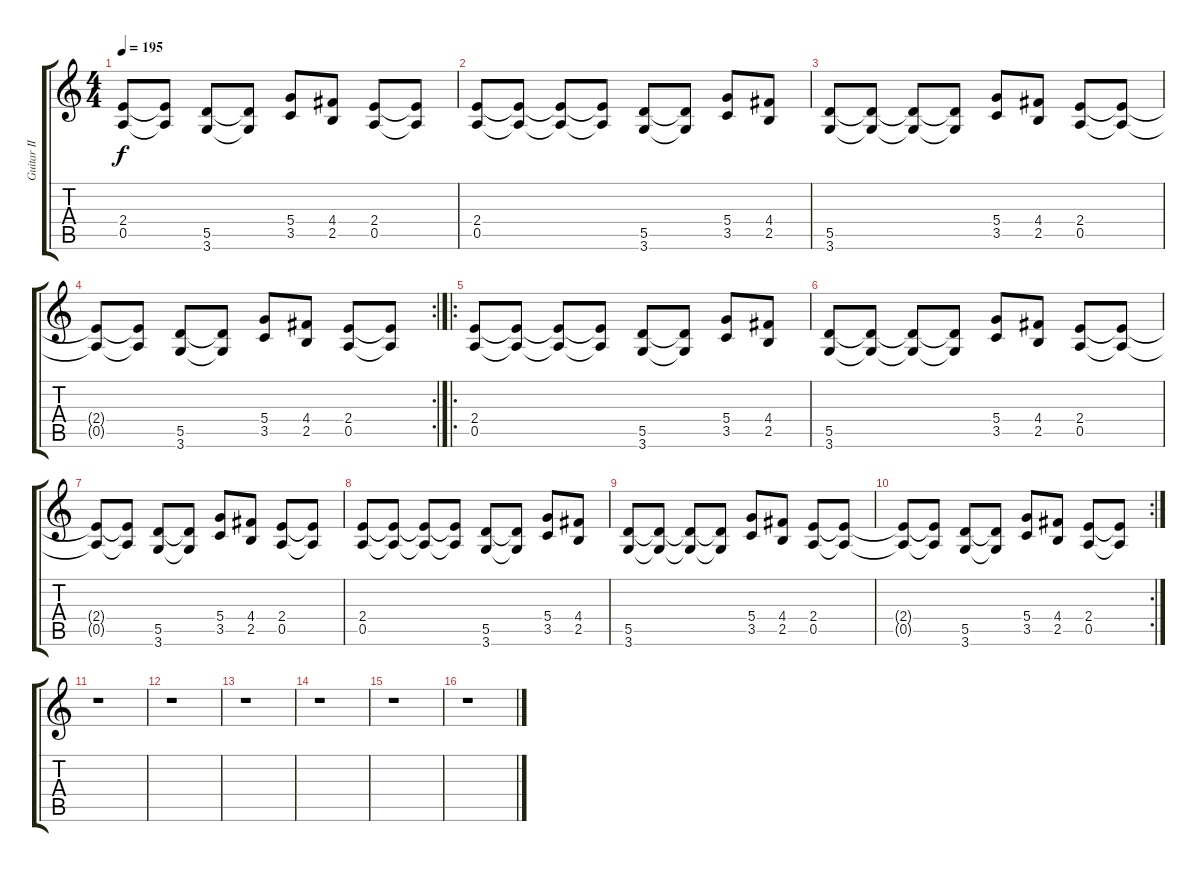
\track ("Guitar II" "Guitar II") {instrument overdrivenguitar}
\staff {score tabs}
\tuning (E4 B3 G3 D3 A2 E2) {hide}
\ts (4 4)
\tempo 195
\clef g2
\ks c
(2.4{t} 0.5{t}).8{dy f} (2.4{t} 0.5{t}).8 (5.5 3.6).8 (5.5{t} 3.6{t}).8 (5.4 3.5).8 (4.4 2.5).8 (2.4 0.5).8 (2.4{t} 0.5{t}).8 |
(2.4 0.5).8 (2.4{t} 0.5{t}).8 (2.4{t} 0.5{t}).8 (2.4{t} 0.5{t}).8 (5.5 3.6).8 (5.5{t} 3.6{t}).8 (5.4 3.5).8 (4.4 2.5).8 |
(5.5 3.6).8 (5.5{t} 3.6{t}).8 (5.5{t} 3.6{t}).8 (5.5{t} 3.6{t}).8 (5.4 3.5).8 (4.4 2.5).8 (2.4 0.5).8 (2.4{t} 0.5{t}).8 |
\rc 2
(2.4{t} 0.5{t}).8 (2.4{t} 0.5{t}).8 (5.5 3.6).8 (5.5{t} 3.6{t}).8 (5.4 3.5).8 (4.4 2.5).8 (2.4 0.5).8 (2.4{t} 0.5{t}).8 |
\ro
(2.4 0.5).8 (2.4{t} 0.5{t}).8 (2.4{t} 0.5{t}).8 (2.4{t} 0.5{t}).8 (5.5 3.6).8 (5.5{t} 3.6{t}).8 (5.4 3.5).8 (4.4 2.5).8 |
(5.5 3.6).8 (5.5{t} 3.6{t}).8 (5.5{t} 3.6{t}).8 (5.5{t} 3.6{t}).8 (5.4 3.5).8 (4.4 2.5).8 (2.4 0.5).8 (2.4{t} 0.5{t}).8 |
(2.4{t} 0.5{t}).8 (2.4{t} 0.5{t}).8 (5.5 3.6).8 (5.5{t} 3.6{t}).8 (5.4 3.5).8 (4.4 2.5).8 (2.4 0.5).8 (2.4{t} 0.5{t}).8 |
(2.4 0.5).8 (2.4{t} 0.5{t}).8 (2.4{t} 0.5{t}).8 (2.4{t} 0.5{t}).8 (5.5 3.6).8 (5.5{t} 3.6{t}).8 (5.4 3.5).8 (4.4 2.5).8 |
(5.5 3.6).8 (5.5{t} 3.6{t}).8 (5.5{t} 3.6{t}).8 (5.5{t} 3.6{t}).8 (5.4 3.5).8 (4.4 2.5).8 (2.4 0.5).8 (2.4{t} 0.5{t}).8 |
\rc 2
(2.4{t} 0.5{t}).8 (2.4{t} 0.5{t}).8 (5.5 3.6).8 (5.5{t} 3.6{t}).8 (5.4 3.5).8 (4.4 2.5).8 (2.4 0.5).8 (2.4{t} 0.5{t}).8 |
r.1 |
r.1 |
r.1 |
r.1 |
r.1 |
r.1
